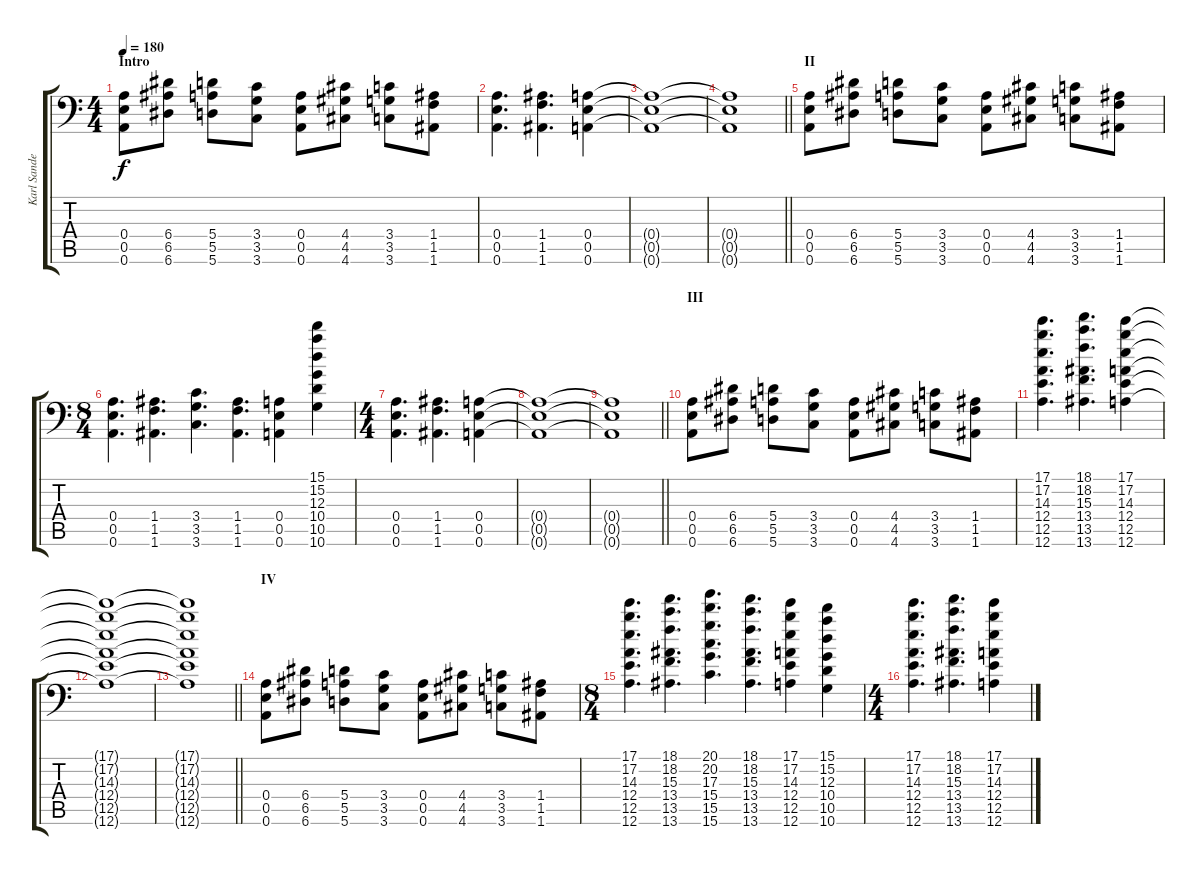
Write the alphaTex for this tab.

\track ("Karl Sanders [Led]" "Karl Sande") {instrument distortionguitar}
\staff {score tabs}
\tuning (B3 Gb3 D3 A2 E2 A1) {hide}
\ts (4 4)
\section ("" "Intro")
\tempo 180
\clef f4
\ks c
(0.4 0.5 0.6).8{dy f instrument distortionguitar} (6.4 6.5 6.6).8 (5.4 5.5 5.6).8 (3.4 3.5 3.6).8 (0.4 0.5 0.6).8 (4.4 4.5 4.6).8 (3.4 3.5 3.6).8 (1.4 1.5 1.6).8 |
(0.4 0.5 0.6).4{d} (1.4 1.5 1.6).4{d} (0.4 0.5 0.6).4 |
(0.4{t} 0.5{t} 0.6{t}).1 |
\barLineRight lightlight
(0.4{t} 0.5{t} 0.6{t}).1 |
\section ("" "II")
(0.4 0.5 0.6).8 (6.4 6.5 6.6).8 (5.4 5.5 5.6).8 (3.4 3.5 3.6).8 (0.4 0.5 0.6).8 (4.4 4.5 4.6).8 (3.4 3.5 3.6).8 (1.4 1.5 1.6).8 |
\ts (8 4)
(0.4 0.5 0.6).4{d} (1.4 1.5 1.6).4{d} (3.4 3.5 3.6).4{d} (1.4 1.5 1.6).4{d} (0.4 0.5 0.6).4 (15.1 15.2 12.3 10.4 10.5 10.6).4 |
\ts (4 4)
(0.4 0.5 0.6).4{d} (1.4 1.5 1.6).4{d} (0.4 0.5 0.6).4 |
(0.4{t} 0.5{t} 0.6{t}).1 |
\barLineRight lightlight
(0.4{t} 0.5{t} 0.6{t}).1 |
\section ("" "III")
(0.4 0.5 0.6).8 (6.4 6.5 6.6).8 (5.4 5.5 5.6).8 (3.4 3.5 3.6).8 (0.4 0.5 0.6).8 (4.4 4.5 4.6).8 (3.4 3.5 3.6).8 (1.4 1.5 1.6).8 |
(17.1 17.2 14.3 12.4 12.5 12.6).4{d} (18.1 18.2 15.3 13.4 13.5 13.6).4{d} (17.1 17.2 14.3 12.4 12.5 12.6).4 |
(17.1{t} 17.2{t} 14.3{t} 12.4{t} 12.5{t} 12.6{t}).1 |
\barLineRight lightlight
(17.1{t} 17.2{t} 14.3{t} 12.4{t} 12.5{t} 12.6{t}).1 |
\section ("" "IV")
(0.4 0.5 0.6).8 (6.4 6.5 6.6).8 (5.4 5.5 5.6).8 (3.4 3.5 3.6).8 (0.4 0.5 0.6).8 (4.4 4.5 4.6).8 (3.4 3.5 3.6).8 (1.4 1.5 1.6).8 |
\ts (8 4)
(17.1 17.2 14.3 12.4 12.5 12.6).4{d} (18.1 18.2 15.3 13.4 13.5 13.6).4{d} (20.1 20.2 17.3 15.4 15.5 15.6).4{d} (18.1 18.2 15.3 13.4 13.5 13.6).4{d} (17.1 17.2 14.3 12.4 12.5 12.6).4 (15.1 15.2 12.3 10.4 10.5 10.6).4 |
\ts (4 4)
(17.1 17.2 14.3 12.4 12.5 12.6).4{d} (18.1 18.2 15.3 13.4 13.5 13.6).4{d} (17.1 17.2 14.3 12.4 12.5 12.6).4
